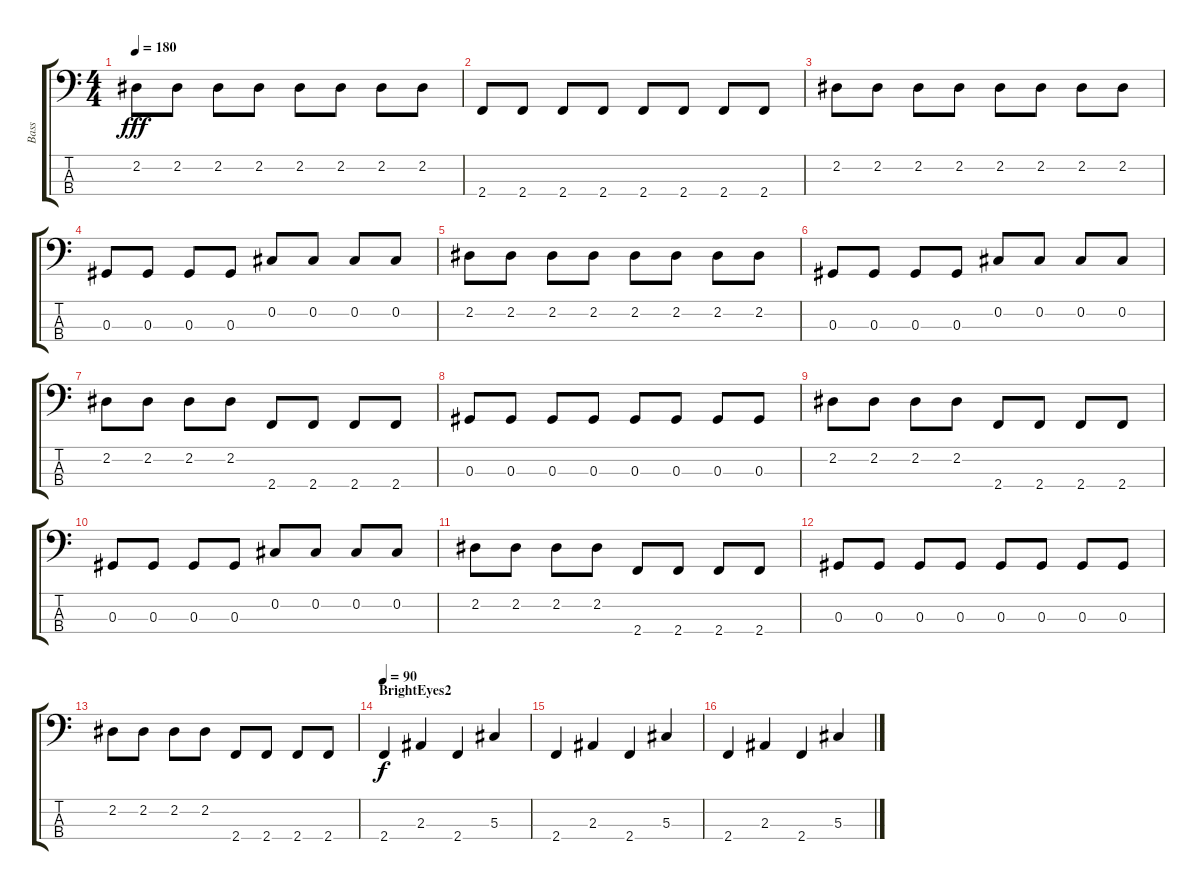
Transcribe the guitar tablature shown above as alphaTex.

\track ("Bass" "Bass") {instrument electricbasspick}
\staff {score tabs}
\tuning (Gb2 Db2 Ab1 Eb1) {hide}
\ts (4 4)
\tempo 180
\clef f4
\ks c
2.2.8{dy fff} 2.2.8 2.2.8 2.2.8 2.2.8 2.2.8 2.2.8 2.2.8 |
2.4.8 2.4.8 2.4.8 2.4.8 2.4.8 2.4.8 2.4.8 2.4.8 |
2.2.8 2.2.8 2.2.8 2.2.8 2.2.8 2.2.8 2.2.8 2.2.8 |
0.3.8 0.3.8 0.3.8 0.3.8 0.2.8 0.2.8 0.2.8 0.2.8 |
2.2.8 2.2.8 2.2.8 2.2.8 2.2.8 2.2.8 2.2.8 2.2.8 |
0.3.8 0.3.8 0.3.8 0.3.8 0.2.8 0.2.8 0.2.8 0.2.8 |
2.2.8 2.2.8 2.2.8 2.2.8 2.4.8 2.4.8 2.4.8 2.4.8 |
0.3.8 0.3.8 0.3.8 0.3.8 0.3.8 0.3.8 0.3.8 0.3.8 |
2.2.8 2.2.8 2.2.8 2.2.8 2.4.8 2.4.8 2.4.8 2.4.8 |
0.3.8 0.3.8 0.3.8 0.3.8 0.2.8 0.2.8 0.2.8 0.2.8 |
2.2.8 2.2.8 2.2.8 2.2.8 2.4.8 2.4.8 2.4.8 2.4.8 |
0.3.8 0.3.8 0.3.8 0.3.8 0.3.8 0.3.8 0.3.8 0.3.8 |
2.2.8 2.2.8 2.2.8 2.2.8 2.4.8 2.4.8 2.4.8 2.4.8 |
\section ("" "BrightEyes2")
\tempo 90
2.4.4{dy f} 2.3.4 2.4.4 5.3.4 |
2.4.4 2.3.4 2.4.4 5.3.4 |
2.4.4 2.3.4 2.4.4 5.3.4
